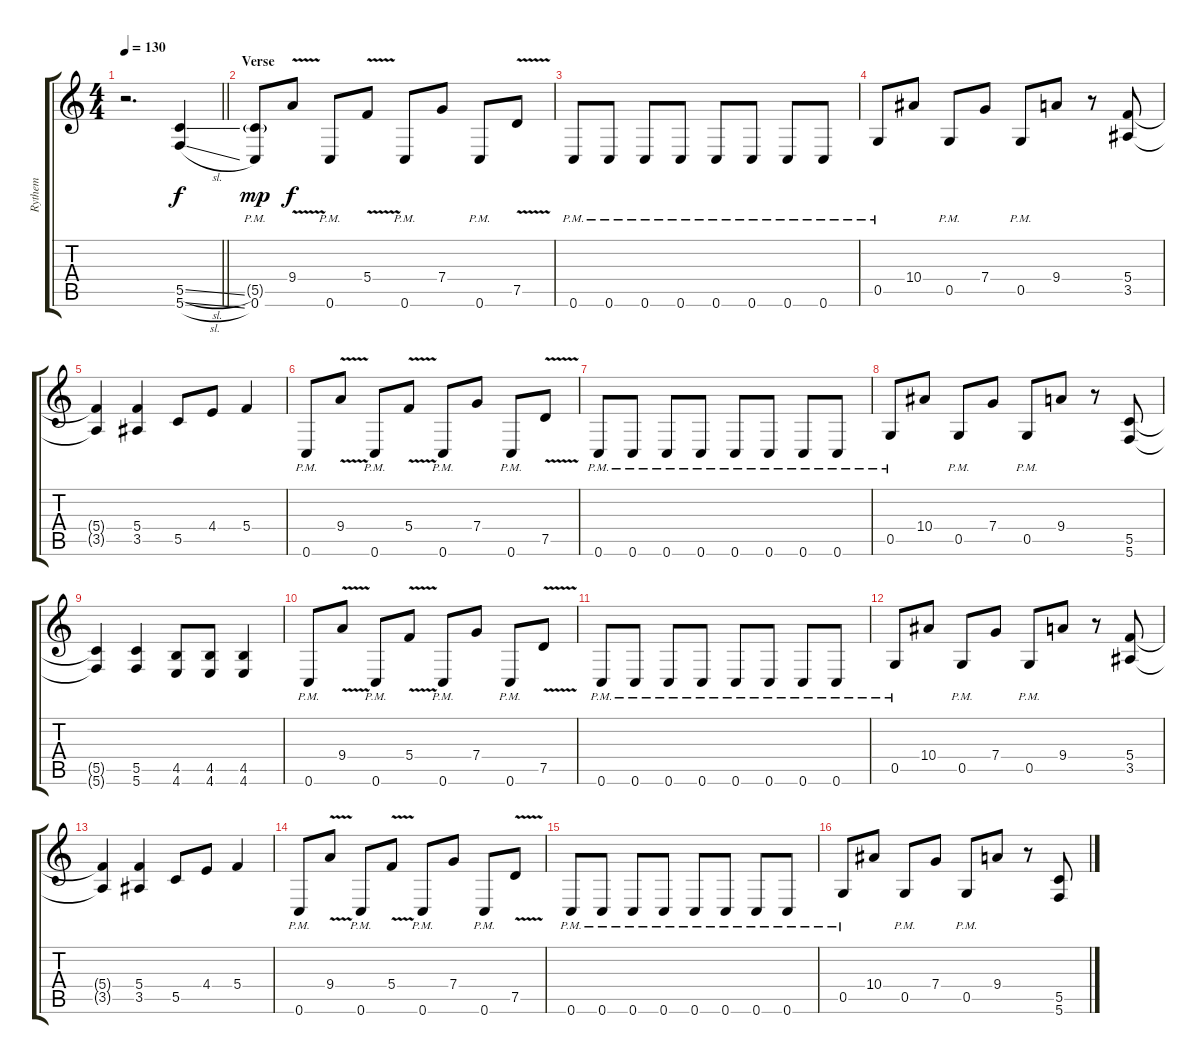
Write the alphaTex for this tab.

\track ("Rythem" "Rythem") {instrument distortionguitar}
\staff {score tabs}
\tuning (D4 A3 F3 C3 G2 C2) {hide}
\ts (4 4)
\tempo 130
\clef g2
\barLineRight lightlight
\ks c
r.2{d dy f} (5.5{sl} 5.6{sl}).4 |
\section ("" "Verse")
(5.5{g} 0.6{pm}).8{dy mp} 9.4{v}.8{dy f} 0.6{pm}.8 5.4{v}.8 0.6{pm}.8 7.4.8 0.6{pm}.8 7.5{v}.8 |
0.6{pm}.8 0.6{pm}.8 0.6{pm}.8 0.6{pm}.8 0.6{pm}.8 0.6{pm}.8 0.6{pm}.8 0.6{pm}.8 |
0.5{pm}.8 10.4.8 0.5{pm}.8 7.4.8 0.5{pm}.8 9.4.8 r.8 (5.4 3.5).8 |
(5.4{t} 3.5{t}).4 (5.4 3.5).4 5.5.8 4.4.8 5.4.4 |
0.6{pm}.8 9.4{v}.8 0.6{pm}.8 5.4{v}.8 0.6{pm}.8 7.4.8 0.6{pm}.8 7.5{v}.8 |
0.6{pm}.8 0.6{pm}.8 0.6{pm}.8 0.6{pm}.8 0.6{pm}.8 0.6{pm}.8 0.6{pm}.8 0.6{pm}.8 |
0.5{pm}.8 10.4.8 0.5{pm}.8 7.4.8 0.5{pm}.8 9.4.8 r.8 (5.5 5.6).8 |
(5.5{t} 5.6{t}).4 (5.5 5.6).4 (4.5 4.6).8 (4.5 4.6).8 (4.5 4.6).4 |
0.6{pm}.8 9.4{v}.8 0.6{pm}.8 5.4{v}.8 0.6{pm}.8 7.4.8 0.6{pm}.8 7.5{v}.8 |
0.6{pm}.8 0.6{pm}.8 0.6{pm}.8 0.6{pm}.8 0.6{pm}.8 0.6{pm}.8 0.6{pm}.8 0.6{pm}.8 |
0.5{pm}.8 10.4.8 0.5{pm}.8 7.4.8 0.5{pm}.8 9.4.8 r.8 (5.4 3.5).8 |
(5.4{t} 3.5{t}).4 (5.4 3.5).4 5.5.8 4.4.8 5.4.4 |
0.6{pm}.8 9.4{v}.8 0.6{pm}.8 5.4{v}.8 0.6{pm}.8 7.4.8 0.6{pm}.8 7.5{v}.8 |
0.6{pm}.8 0.6{pm}.8 0.6{pm}.8 0.6{pm}.8 0.6{pm}.8 0.6{pm}.8 0.6{pm}.8 0.6{pm}.8 |
0.5{pm}.8 10.4.8 0.5{pm}.8 7.4.8 0.5{pm}.8 9.4.8 r.8 (5.5 5.6).8
